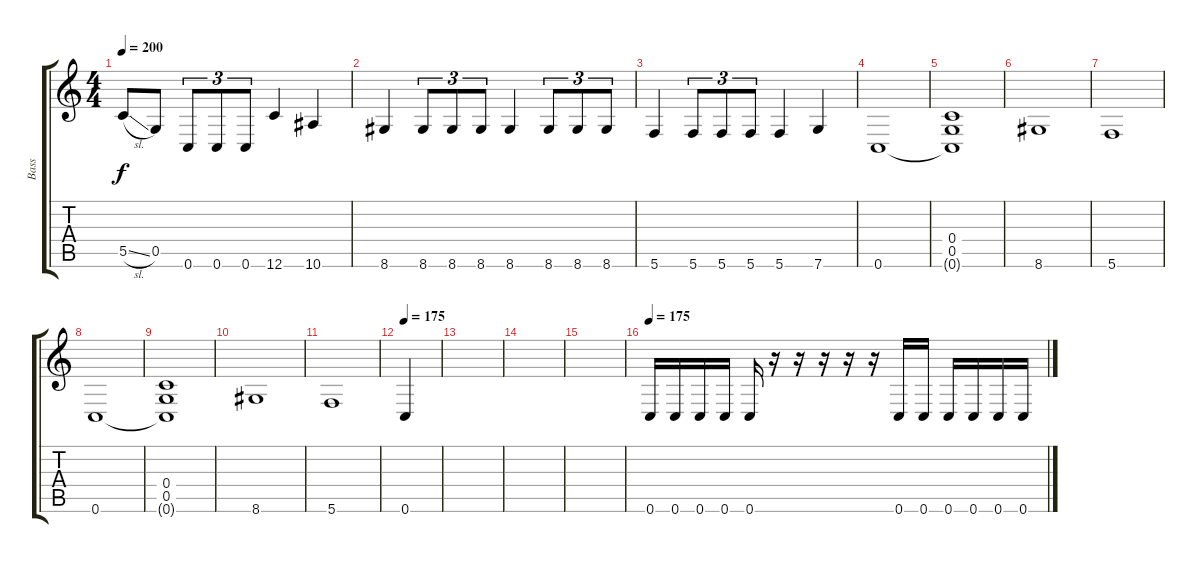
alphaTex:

\track ("Bass" "Bass") {instrument electricbassfinger}
\staff {score tabs}
\tuning (D4 A3 F3 C3 G2 C2) {hide}
\ts (4 4)
\tempo 200
\clef g2
\ks c
5.5{sl}.8{dy f} 0.5.8 0.6.8{tu (3 2)} 0.6.8{tu (3 2)} 0.6.8{tu (3 2)} 12.6.4 10.6.4 |
8.6.4 8.6.8{tu (3 2)} 8.6.8{tu (3 2)} 8.6.8{tu (3 2)} 8.6.4 8.6.8{tu (3 2)} 8.6.8{tu (3 2)} 8.6.8{tu (3 2)} |
5.6.4 5.6.8{tu (3 2)} 5.6.8{tu (3 2)} 5.6.8{tu (3 2)} 5.6.4 7.6.4 |
0.6.1 |
(0.4 0.5 0.6{t}).1 |
8.6.1 |
5.6.1 |
0.6.1 |
(0.4 0.5 0.6{t}).1 |
8.6.1 |
5.6.1 |
\tempo 175
0.6.4 |
|
|
|
\tempo 175
0.6.16 0.6.16 0.6.16 0.6.16 0.6.16 r.16 r.16 r.16 r.16 r.16 0.6.16 0.6.16 0.6.16 0.6.16 0.6.16 0.6.16
